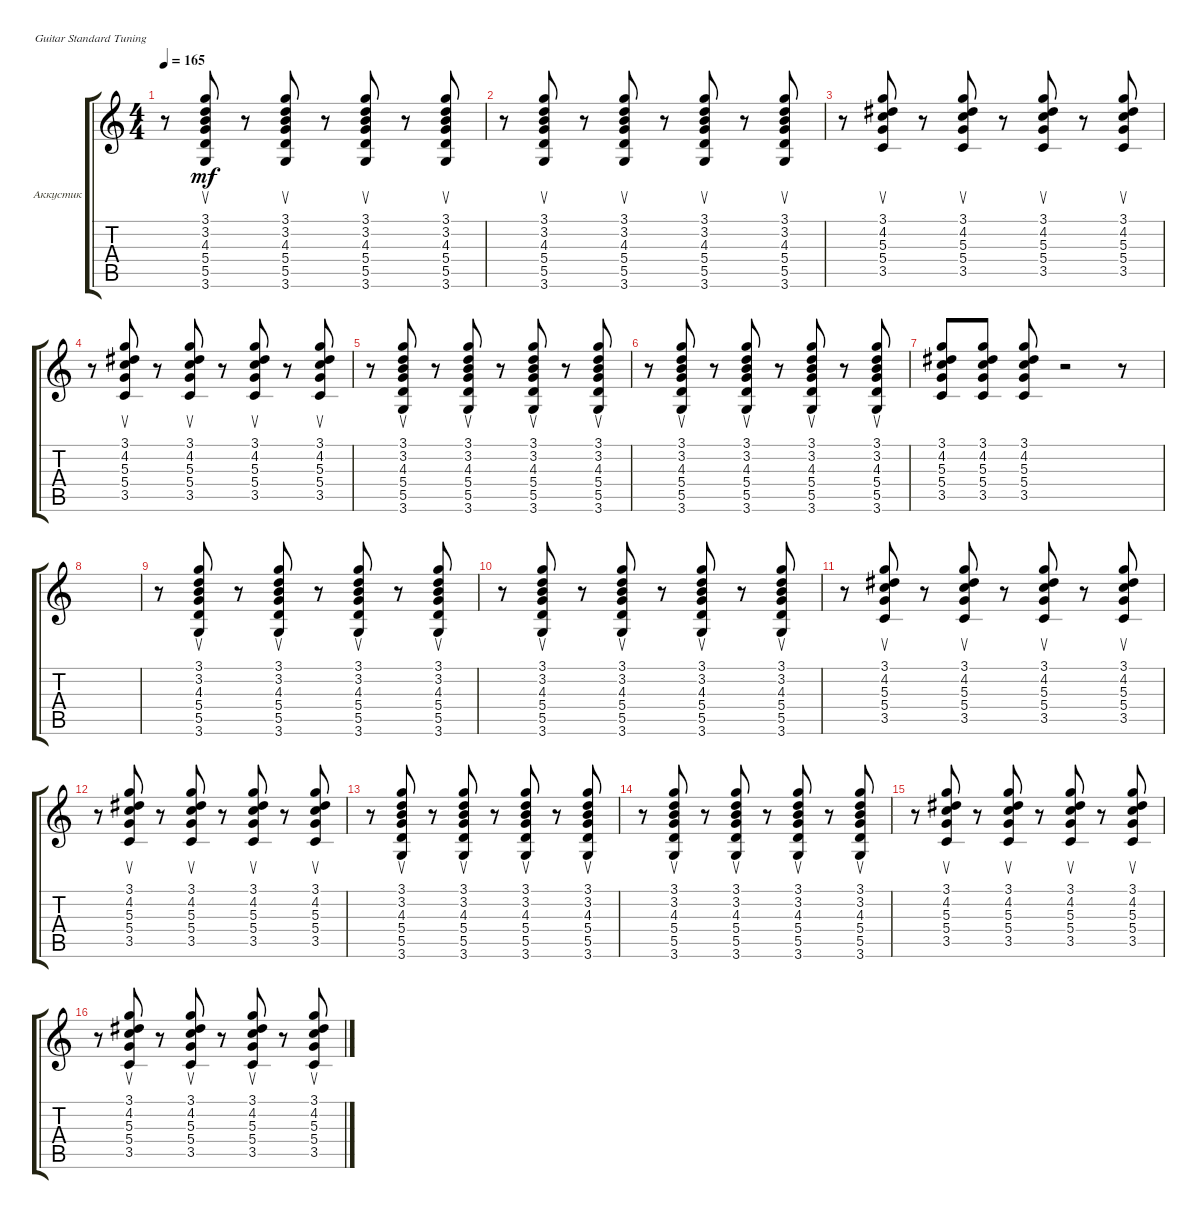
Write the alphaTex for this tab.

\defaultSystemsLayout 4
\bracketExtendMode groupsimilarinstruments
\firstSystemTrackNameOrientation horizontal
\otherSystemsTrackNameOrientation horizontal
\track ("Акустическая гитара" "Аккустик") {instrument acousticguitarsteel}
\staff {score tabs}
\tuning (E4 B3 G3 D3 A2 E2)
\ts (4 4)
\tempo 165
\clef g2
\ks c
r.8{dy mf} (3.6 5.5 5.4 4.3 3.2 3.1).8{su} r.8 (3.6 5.5 5.4 4.3 3.2 3.1).8{su} r.8 (3.6 5.5 5.4 4.3 3.2 3.1).8{su} r.8 (3.6 5.5 5.4 4.3 3.2 3.1).8{su} |
r.8 (3.6 5.5 5.4 4.3 3.2 3.1).8{su} r.8 (3.6 5.5 5.4 4.3 3.2 3.1).8{su} r.8 (3.6 5.5 5.4 4.3 3.2 3.1).8{su} r.8 (3.6 5.5 5.4 4.3 3.2 3.1).8{su} |
r.8 (3.5 5.4 5.3 4.2 3.1).8{su} r.8 (3.5 5.4 5.3 4.2 3.1).8{su} r.8 (3.5 5.4 5.3 4.2 3.1).8{su} r.8 (3.5 5.4 5.3 4.2 3.1).8{su} |
r.8 (3.5 5.4 5.3 4.2 3.1).8{su} r.8 (3.5 5.4 5.3 4.2 3.1).8{su} r.8 (3.5 5.4 5.3 4.2 3.1).8{su} r.8 (3.5 5.4 5.3 4.2 3.1).8{su} |
r.8 (3.6 5.5 5.4 4.3 3.2 3.1).8{su} r.8 (3.6 5.5 5.4 4.3 3.2 3.1).8{su} r.8 (3.6 5.5 5.4 4.3 3.2 3.1).8{su} r.8 (3.6 5.5 5.4 4.3 3.2 3.1).8{su} |
r.8 (3.6 5.5 5.4 4.3 3.2 3.1).8{su} r.8 (3.6 5.5 5.4 4.3 3.2 3.1).8{su} r.8 (3.6 5.5 5.4 4.3 3.2 3.1).8{su} r.8 (3.6 5.5 5.4 4.3 3.2 3.1).8{su} |
(3.5 5.4 5.3 4.2 3.1).8 (3.5 5.4 5.3 4.2 3.1).8 (3.5 5.4 5.3 4.2 3.1).8 r.2 r.8 |
|
r.8 (3.6 5.5 5.4 4.3 3.2 3.1).8{su} r.8 (3.6 5.5 5.4 4.3 3.2 3.1).8{su} r.8 (3.6 5.5 5.4 4.3 3.2 3.1).8{su} r.8 (3.6 5.5 5.4 4.3 3.2 3.1).8{su} |
r.8 (3.6 5.5 5.4 4.3 3.2 3.1).8{su} r.8 (3.6 5.5 5.4 4.3 3.2 3.1).8{su} r.8 (3.6 5.5 5.4 4.3 3.2 3.1).8{su} r.8 (3.6 5.5 5.4 4.3 3.2 3.1).8{su} |
r.8 (3.5 5.4 5.3 4.2 3.1).8{su} r.8 (3.5 5.4 5.3 4.2 3.1).8{su} r.8 (3.5 5.4 5.3 4.2 3.1).8{su} r.8 (3.5 5.4 5.3 4.2 3.1).8{su} |
r.8 (3.5 5.4 5.3 4.2 3.1).8{su} r.8 (3.5 5.4 5.3 4.2 3.1).8{su} r.8 (3.5 5.4 5.3 4.2 3.1).8{su} r.8 (3.5 5.4 5.3 4.2 3.1).8{su} |
r.8 (3.6 5.5 5.4 4.3 3.2 3.1).8{su} r.8 (3.6 5.5 5.4 4.3 3.2 3.1).8{su} r.8 (3.6 5.5 5.4 4.3 3.2 3.1).8{su} r.8 (3.6 5.5 5.4 4.3 3.2 3.1).8{su} |
r.8 (3.6 5.5 5.4 4.3 3.2 3.1).8{su} r.8 (3.6 5.5 5.4 4.3 3.2 3.1).8{su} r.8 (3.6 5.5 5.4 4.3 3.2 3.1).8{su} r.8 (3.6 5.5 5.4 4.3 3.2 3.1).8{su} |
r.8 (3.5 5.4 5.3 4.2 3.1).8{su} r.8 (3.5 5.4 5.3 4.2 3.1).8{su} r.8 (3.5 5.4 5.3 4.2 3.1).8{su} r.8 (3.5 5.4 5.3 4.2 3.1).8{su} |
r.8 (3.5 5.4 5.3 4.2 3.1).8{su} r.8 (3.5 5.4 5.3 4.2 3.1).8{su} r.8 (3.5 5.4 5.3 4.2 3.1).8{su} r.8 (3.5 5.4 5.3 4.2 3.1).8{su}
